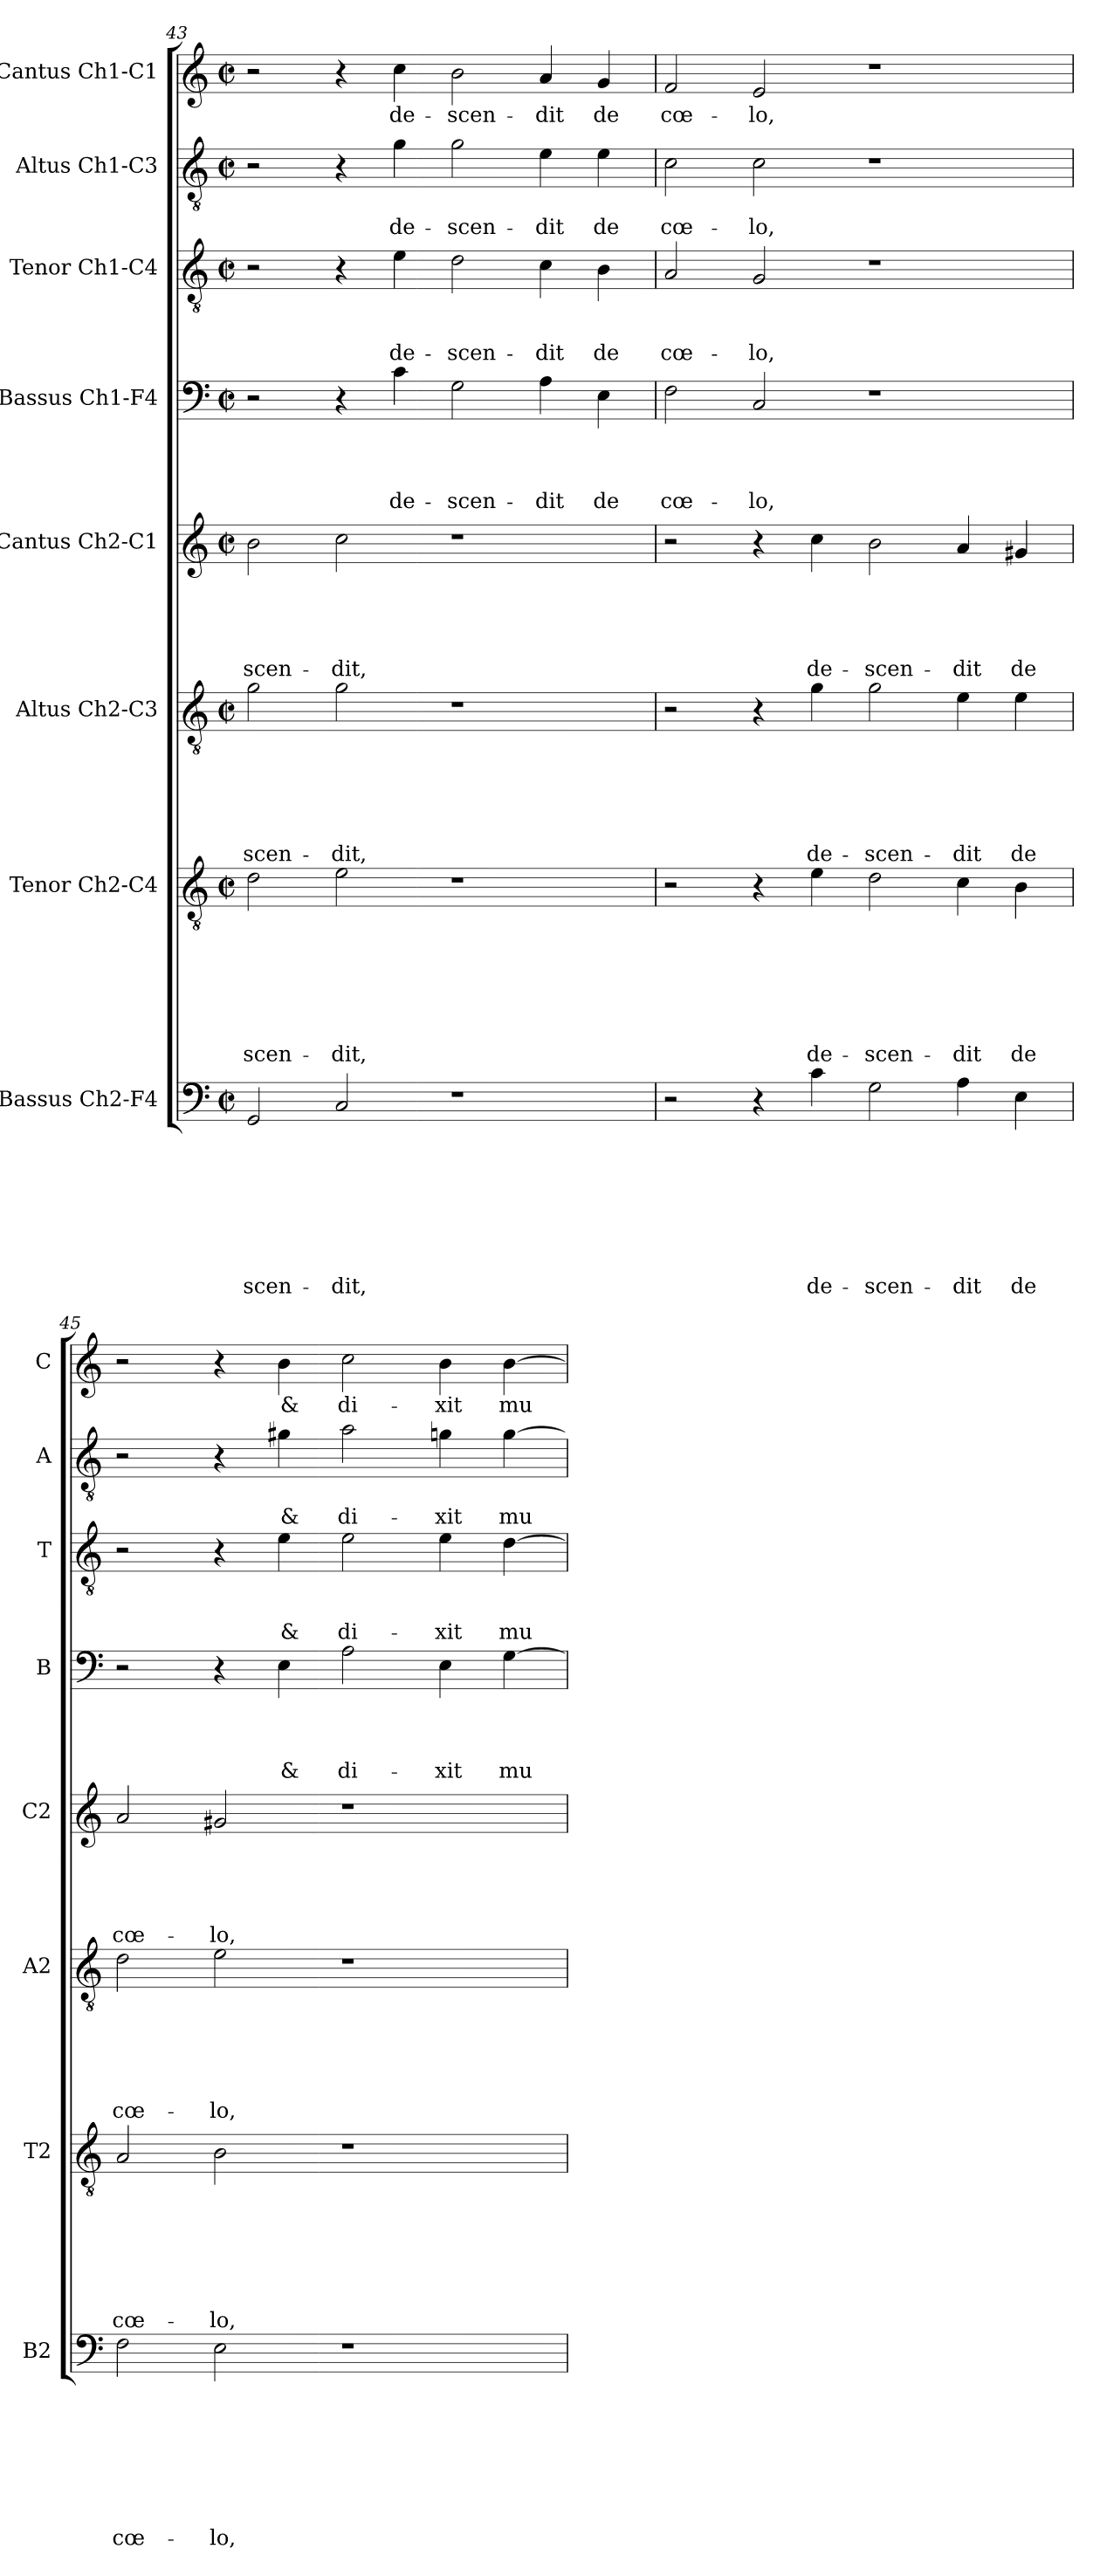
**kern	**text	**text	**text	**text	**text	**text	**text	**text	**kern	**text	**text	**text	**text	**text	**text	**text	**kern	**text	**text	**text	**text	**text	**text	**kern	**text	**text	**text	**text	**text	**kern	**text	**text	**text	**text	**kern	**text	**text	**text	**kern	**text	**text	**kern	**text
*part8	*part8	*part8	*part8	*part8	*part8	*part8	*part8	*part8	*part7	*part7	*part7	*part7	*part7	*part7	*part7	*part7	*part6	*part6	*part6	*part6	*part6	*part6	*part6	*part5	*part5	*part5	*part5	*part5	*part5	*part4	*part4	*part4	*part4	*part4	*part3	*part3	*part3	*part3	*part2	*part2	*part2	*part1	*part1
*staff8	*staff8	*staff8	*staff8	*staff8	*staff8	*staff8	*staff8	*staff8	*staff7	*staff7	*staff7	*staff7	*staff7	*staff7	*staff7	*staff7	*staff6	*staff6	*staff6	*staff6	*staff6	*staff6	*staff6	*staff5	*staff5	*staff5	*staff5	*staff5	*staff5	*staff4	*staff4	*staff4	*staff4	*staff4	*staff3	*staff3	*staff3	*staff3	*staff2	*staff2	*staff2	*staff1	*staff1
*I"Bassus Ch2-F4	*	*	*	*	*	*	*	*	*I"Tenor Ch2-C4	*	*	*	*	*	*	*	*I"Altus Ch2-C3	*	*	*	*	*	*	*I"Cantus Ch2-C1	*	*	*	*	*	*I"Bassus Ch1-F4	*	*	*	*	*I"Tenor Ch1-C4	*	*	*	*I"Altus Ch1-C3	*	*	*I"Cantus Ch1-C1	*
*I'B2	*	*	*	*	*	*	*	*	*I'T2	*	*	*	*	*	*	*	*I'A2	*	*	*	*	*	*	*I'C2	*	*	*	*	*	*I'B	*	*	*	*	*I'T	*	*	*	*I'A	*	*	*I'C	*
!!LO:PB:g=z
*clefF4	*	*	*	*	*	*	*	*	*clefGv2	*	*	*	*	*	*	*	*clefGv2	*	*	*	*	*	*	*clefG2	*	*	*	*	*	*clefF4	*	*	*	*	*clefGv2	*	*	*	*clefGv2	*	*	*clefG2	*
*k[]	*	*	*	*	*	*	*	*	*k[]	*	*	*	*	*	*	*	*k[]	*	*	*	*	*	*	*k[]	*	*	*	*	*	*k[]	*	*	*	*	*k[]	*	*	*	*k[]	*	*	*k[]	*
*C:	*	*	*	*	*	*	*	*	*C:	*	*	*	*	*	*	*	*C:	*	*	*	*	*	*	*C:	*	*	*	*	*	*C:	*	*	*	*	*C:	*	*	*	*C:	*	*	*C:	*
*M2/2	*	*	*	*	*	*	*	*	*M2/2	*	*	*	*	*	*	*	*M2/2	*	*	*	*	*	*	*M2/2	*	*	*	*	*	*M2/2	*	*	*	*	*M2/2	*	*	*	*M2/2	*	*	*M2/2	*
*met(c|)	*	*	*	*	*	*	*	*	*met(c|)	*	*	*	*	*	*	*	*met(c|)	*	*	*	*	*	*	*met(c|)	*	*	*	*	*	*met(c|)	*	*	*	*	*met(c|)	*	*	*	*met(c|)	*	*	*met(c|)	*
=43	=43	=43	=43	=43	=43	=43	=43	=43	=43	=43	=43	=43	=43	=43	=43	=43	=43	=43	=43	=43	=43	=43	=43	=43	=43	=43	=43	=43	=43	=43	=43	=43	=43	=43	=43	=43	=43	=43	=43	=43	=43	=43	=43
!	!	!	!	!	!	!	!	!LO:LY:b	!	!	!	!	!	!	!	!LO:LY:b	!	!	!	!	!	!	!LO:LY:b	!	!	!	!	!	!LO:LY:b	!	!	!	!	!	!	!	!	!	!	!	!	!	!
2GG/	.	.	.	.	.	.	.	-scen-	2d\	.	.	.	.	.	.	-scen-	2g\	.	.	.	.	.	-scen-	2b\	.	.	.	.	-scen-	2r	.	.	.	.	2r	.	.	.	2r	.	.	2r	.
!	!	!	!	!	!	!	!	!LO:LY:b	!	!	!	!	!	!	!	!LO:LY:b	!	!	!	!	!	!	!LO:LY:b	!	!	!	!	!	!LO:LY:b	!	!	!	!	!	!	!	!	!	!	!	!	!	!
2C/	.	.	.	.	.	.	.	-dit,	2e\	.	.	.	.	.	.	-dit,	2g\	.	.	.	.	.	-dit,	2cc\	.	.	.	.	-dit,	4r	.	.	.	.	4r	.	.	.	4r	.	.	4r	.
!	!	!	!	!	!	!	!	!	!	!	!	!	!	!	!	!	!	!	!	!	!	!	!	!	!	!	!	!	!	!	!	!	!	!LO:LY:b	!	!	!	!LO:LY:b	!	!	!LO:LY:b	!	!LO:LY:b
.	.	.	.	.	.	.	.	.	.	.	.	.	.	.	.	.	.	.	.	.	.	.	.	.	.	.	.	.	.	4c\	.	.	.	de-	4e\	.	.	de-	4g\	.	de-	4cc\	de-
!	!	!	!	!	!	!	!	!	!	!	!	!	!	!	!	!	!	!	!	!	!	!	!	!	!	!	!	!	!	!	!	!	!	!LO:LY:b	!	!	!	!LO:LY:b	!	!	!LO:LY:b	!	!LO:LY:b
1r	.	.	.	.	.	.	.	.	1r	.	.	.	.	.	.	.	1r	.	.	.	.	.	.	1r	.	.	.	.	.	2G\	.	.	.	-scen-	2d\	.	.	-scen-	2g\	.	-scen-	2b\	-scen-
!	!	!	!	!	!	!	!	!	!	!	!	!	!	!	!	!	!	!	!	!	!	!	!	!	!	!	!	!	!	!	!	!	!	!LO:LY:b	!	!	!	!LO:LY:b	!	!	!LO:LY:b	!	!LO:LY:b
.	.	.	.	.	.	.	.	.	.	.	.	.	.	.	.	.	.	.	.	.	.	.	.	.	.	.	.	.	.	4A\	.	.	.	-dit	4c\	.	.	-dit	4e\	.	-dit	4a/	-dit
!	!	!	!	!	!	!	!	!	!	!	!	!	!	!	!	!	!	!	!	!	!	!	!	!	!	!	!	!	!	!	!	!	!	!LO:LY:b	!	!	!	!LO:LY:b	!	!	!LO:LY:b	!	!LO:LY:b
.	.	.	.	.	.	.	.	.	.	.	.	.	.	.	.	.	.	.	.	.	.	.	.	.	.	.	.	.	.	4E\	.	.	.	de	4B\	.	.	de	4e\	.	de	4g/	de
=44	=44	=44	=44	=44	=44	=44	=44	=44	=44	=44	=44	=44	=44	=44	=44	=44	=44	=44	=44	=44	=44	=44	=44	=44	=44	=44	=44	=44	=44	=44	=44	=44	=44	=44	=44	=44	=44	=44	=44	=44	=44	=44	=44
!	!	!	!	!	!	!	!	!	!	!	!	!	!	!	!	!	!	!	!	!	!	!	!	!	!	!	!	!	!	!	!	!	!	!LO:LY:b	!	!	!	!LO:LY:b	!	!	!LO:LY:b	!	!LO:LY:b
2r	.	.	.	.	.	.	.	.	2r	.	.	.	.	.	.	.	2r	.	.	.	.	.	.	2r	.	.	.	.	.	2F\	.	.	.	cœ-	2A/	.	.	cœ-	2c\	.	cœ-	2f/	cœ-
!	!	!	!	!	!	!	!	!	!	!	!	!	!	!	!	!	!	!	!	!	!	!	!	!	!	!	!	!	!	!	!	!	!	!LO:LY:b	!	!	!	!LO:LY:b	!	!	!LO:LY:b	!	!LO:LY:b
4r	.	.	.	.	.	.	.	.	4r	.	.	.	.	.	.	.	4r	.	.	.	.	.	.	4r	.	.	.	.	.	2C/	.	.	.	-lo,	2G/	.	.	-lo,	2c\	.	-lo,	2e/	-lo,
!	!	!	!	!	!	!	!	!LO:LY:b	!	!	!	!	!	!	!	!LO:LY:b	!	!	!	!	!	!	!LO:LY:b	!	!	!	!	!	!LO:LY:b	!	!	!	!	!	!	!	!	!	!	!	!	!	!
4c\	.	.	.	.	.	.	.	de-	4e\	.	.	.	.	.	.	de-	4g\	.	.	.	.	.	de-	4cc\	.	.	.	.	de-	.	.	.	.	.	.	.	.	.	.	.	.	.	.
!	!	!	!	!	!	!	!	!LO:LY:b	!	!	!	!	!	!	!	!LO:LY:b	!	!	!	!	!	!	!LO:LY:b	!	!	!	!	!	!LO:LY:b	!	!	!	!	!	!	!	!	!	!	!	!	!	!
2G\	.	.	.	.	.	.	.	-scen-	2d\	.	.	.	.	.	.	-scen-	2g\	.	.	.	.	.	-scen-	2b\	.	.	.	.	-scen-	1r	.	.	.	.	1r	.	.	.	1r	.	.	1r	.
!	!	!	!	!	!	!	!	!LO:LY:b	!	!	!	!	!	!	!	!LO:LY:b	!	!	!	!	!	!	!LO:LY:b	!	!	!	!	!	!LO:LY:b	!	!	!	!	!	!	!	!	!	!	!	!	!	!
4A\	.	.	.	.	.	.	.	-dit	4c\	.	.	.	.	.	.	-dit	4e\	.	.	.	.	.	-dit	4a/	.	.	.	.	-dit	.	.	.	.	.	.	.	.	.	.	.	.	.	.
!	!	!	!	!	!	!	!	!LO:LY:b	!	!	!	!	!	!	!	!LO:LY:b	!	!	!	!	!	!	!LO:LY:b	!	!	!	!	!	!LO:LY:b	!	!	!	!	!	!	!	!	!	!	!	!	!	!
4E\	.	.	.	.	.	.	.	de	4B\	.	.	.	.	.	.	de	4e\	.	.	.	.	.	de	4g#X/	.	.	.	.	de	.	.	.	.	.	.	.	.	.	.	.	.	.	.
=45	=45	=45	=45	=45	=45	=45	=45	=45	=45	=45	=45	=45	=45	=45	=45	=45	=45	=45	=45	=45	=45	=45	=45	=45	=45	=45	=45	=45	=45	=45	=45	=45	=45	=45	=45	=45	=45	=45	=45	=45	=45	=45	=45
!	!	!	!	!	!	!	!	!LO:LY:b	!	!	!	!	!	!	!	!LO:LY:b	!	!	!	!	!	!	!LO:LY:b	!	!	!	!	!	!LO:LY:b	!	!	!	!	!	!	!	!	!	!	!	!	!	!
2F\	.	.	.	.	.	.	.	cœ-	2A/	.	.	.	.	.	.	cœ-	2d\	.	.	.	.	.	cœ-	2a/	.	.	.	.	cœ-	2r	.	.	.	.	2r	.	.	.	2r	.	.	2r	.
!	!	!	!	!	!	!	!	!LO:LY:b	!	!	!	!	!	!	!	!LO:LY:b	!	!	!	!	!	!	!LO:LY:b	!	!	!	!	!	!LO:LY:b	!	!	!	!	!	!	!	!	!	!	!	!	!	!
2E\	.	.	.	.	.	.	.	-lo,	2B\	.	.	.	.	.	.	-lo,	2e\	.	.	.	.	.	-lo,	2g#X/	.	.	.	.	-lo,	4r	.	.	.	.	4r	.	.	.	4r	.	.	4r	.
!	!	!	!	!	!	!	!	!	!	!	!	!	!	!	!	!	!	!	!	!	!	!	!	!	!	!	!	!	!	!	!	!	!	!LO:LY:b	!	!	!	!LO:LY:b	!	!	!LO:LY:b	!	!LO:LY:b
.	.	.	.	.	.	.	.	.	.	.	.	.	.	.	.	.	.	.	.	.	.	.	.	.	.	.	.	.	.	4E\	.	.	.	&	4e\	.	.	&	4g#X\	.	&	4b\	&
!	!	!	!	!	!	!	!	!	!	!	!	!	!	!	!	!	!	!	!	!	!	!	!	!	!	!	!	!	!	!	!	!	!	!LO:LY:b	!	!	!	!LO:LY:b	!	!	!LO:LY:b	!	!LO:LY:b
1r	.	.	.	.	.	.	.	.	1r	.	.	.	.	.	.	.	1r	.	.	.	.	.	.	1r	.	.	.	.	.	2A\	.	.	.	di-	2e\	.	.	di-	2a\	.	di-	2cc\	di-
!	!	!	!	!	!	!	!	!	!	!	!	!	!	!	!	!	!	!	!	!	!	!	!	!	!	!	!	!	!	!	!	!	!	!LO:LY:b	!	!	!	!LO:LY:b	!	!	!LO:LY:b	!	!LO:LY:b
.	.	.	.	.	.	.	.	.	.	.	.	.	.	.	.	.	.	.	.	.	.	.	.	.	.	.	.	.	.	4E\	.	.	.	-xit	4e\	.	.	-xit	4gn\	.	-xit	4b\	-xit
!	!	!	!	!	!	!	!	!	!	!	!	!	!	!	!	!	!	!	!	!	!	!	!	!	!	!	!	!	!	!	!	!	!	!LO:LY:b	!	!	!	!LO:LY:b	!	!	!LO:LY:b	!	!LO:LY:b
.	.	.	.	.	.	.	.	.	.	.	.	.	.	.	.	.	.	.	.	.	.	.	.	.	.	.	.	.	.	[4G\	.	.	.	mu-	[4d\	.	.	mu-	[4g\	.	mu-	[4b\	mu-
=	=	=	=	=	=	=	=	=	=	=	=	=	=	=	=	=	=	=	=	=	=	=	=	=	=	=	=	=	=	=	=	=	=	=	=	=	=	=	=	=	=	=	=
*-	*-	*-	*-	*-	*-	*-	*-	*-	*-	*-	*-	*-	*-	*-	*-	*-	*-	*-	*-	*-	*-	*-	*-	*-	*-	*-	*-	*-	*-	*-	*-	*-	*-	*-	*-	*-	*-	*-	*-	*-	*-	*-	*-
